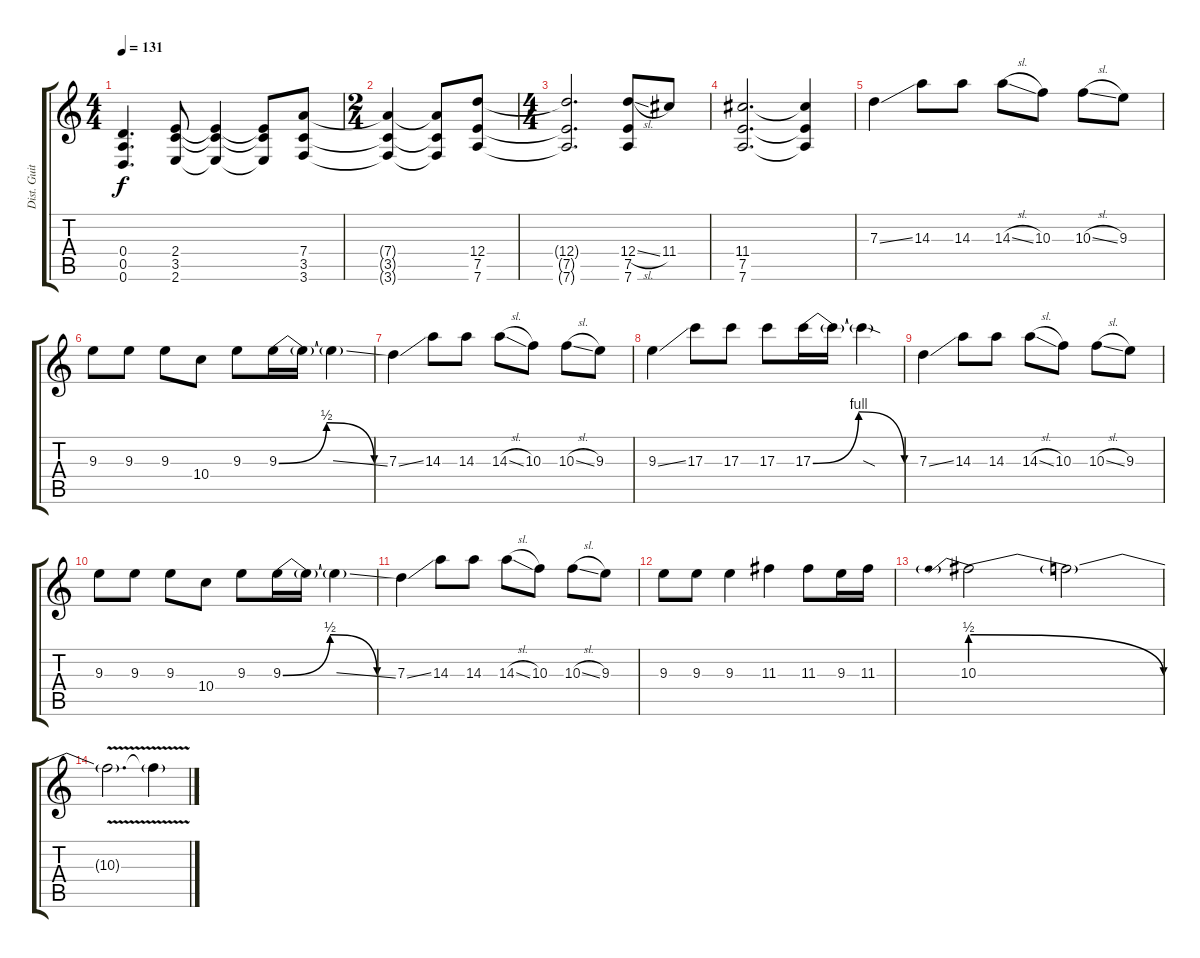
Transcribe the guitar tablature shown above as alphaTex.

\track ("Dist. Guitar 2" "Dist. Guit") {instrument distortionguitar}
\staff {score tabs}
\tuning (E4 B3 G3 D3 A2 D2) {hide}
\ts (4 4)
\tempo 131
\clef g2
\ks c
(0.4{t} 0.5{t} 0.6{t}).4{d dy f} (2.4 3.5 2.6).8 (2.4{t} 3.5{t} 2.6{t}).4 (2.4{t} 3.5{t} 2.6{t}).8 (7.4 3.5 3.6).8 |
\ts (2 4)
(7.4{t} 3.5{t} 3.6{t}).4 (7.4{t} 3.5{t} 3.6{t}).8 (12.4 7.5 7.6).8 |
\ts (4 4)
(12.4{t} 7.5{t} 7.6{t}).2{d} (12.4{sl} 7.5 7.6).8 11.4.8 |
(11.4 7.5 7.6).2{d} (11.4{t} 7.5{t} 7.6{t}).4 |
7.3{ss}.4 14.3.8 14.3.8 14.3{sl}.8 10.3.8 10.3{sl}.8 9.3.8 |
9.3.8 9.3.8 9.3.8 10.4.8 9.3.8 9.3{be (bendrelease 0 0 30 2 30 2 60 0)}.16 9.3{t}.16 9.3{ss t}.4 |
7.3{ss}.4 14.3.8 14.3.8 14.3{sl}.8 10.3.8 10.3{sl}.8 9.3.8 |
9.3{ss}.4 17.3.8 17.3.8 17.3.8 17.3{be (bendrelease 0 0 30 4 30 4 60 0)}.16 17.3{t}.16 17.3{sod t}.4 |
7.3{ss}.4 14.3.8 14.3.8 14.3{sl}.8 10.3.8 10.3{sl}.8 9.3.8 |
9.3.8 9.3.8 9.3.8 10.4.8 9.3.8 9.3{be (bendrelease 0 0 30 2 30 2 60 0)}.16 9.3{t}.16 9.3{ss t}.4 |
7.3{ss}.4 14.3.8 14.3.8 14.3{sl}.8 10.3.8 10.3{sl}.8 9.3.8 |
9.3.8 9.3.8 9.3.4 11.3.4 11.3.8 9.3.16 11.3.16 |
10.3{be (prebendrelease 0 2 60 0)}.2 10.3{t}.2 |
10.3{v t}.2{d} 10.3{t}.4
